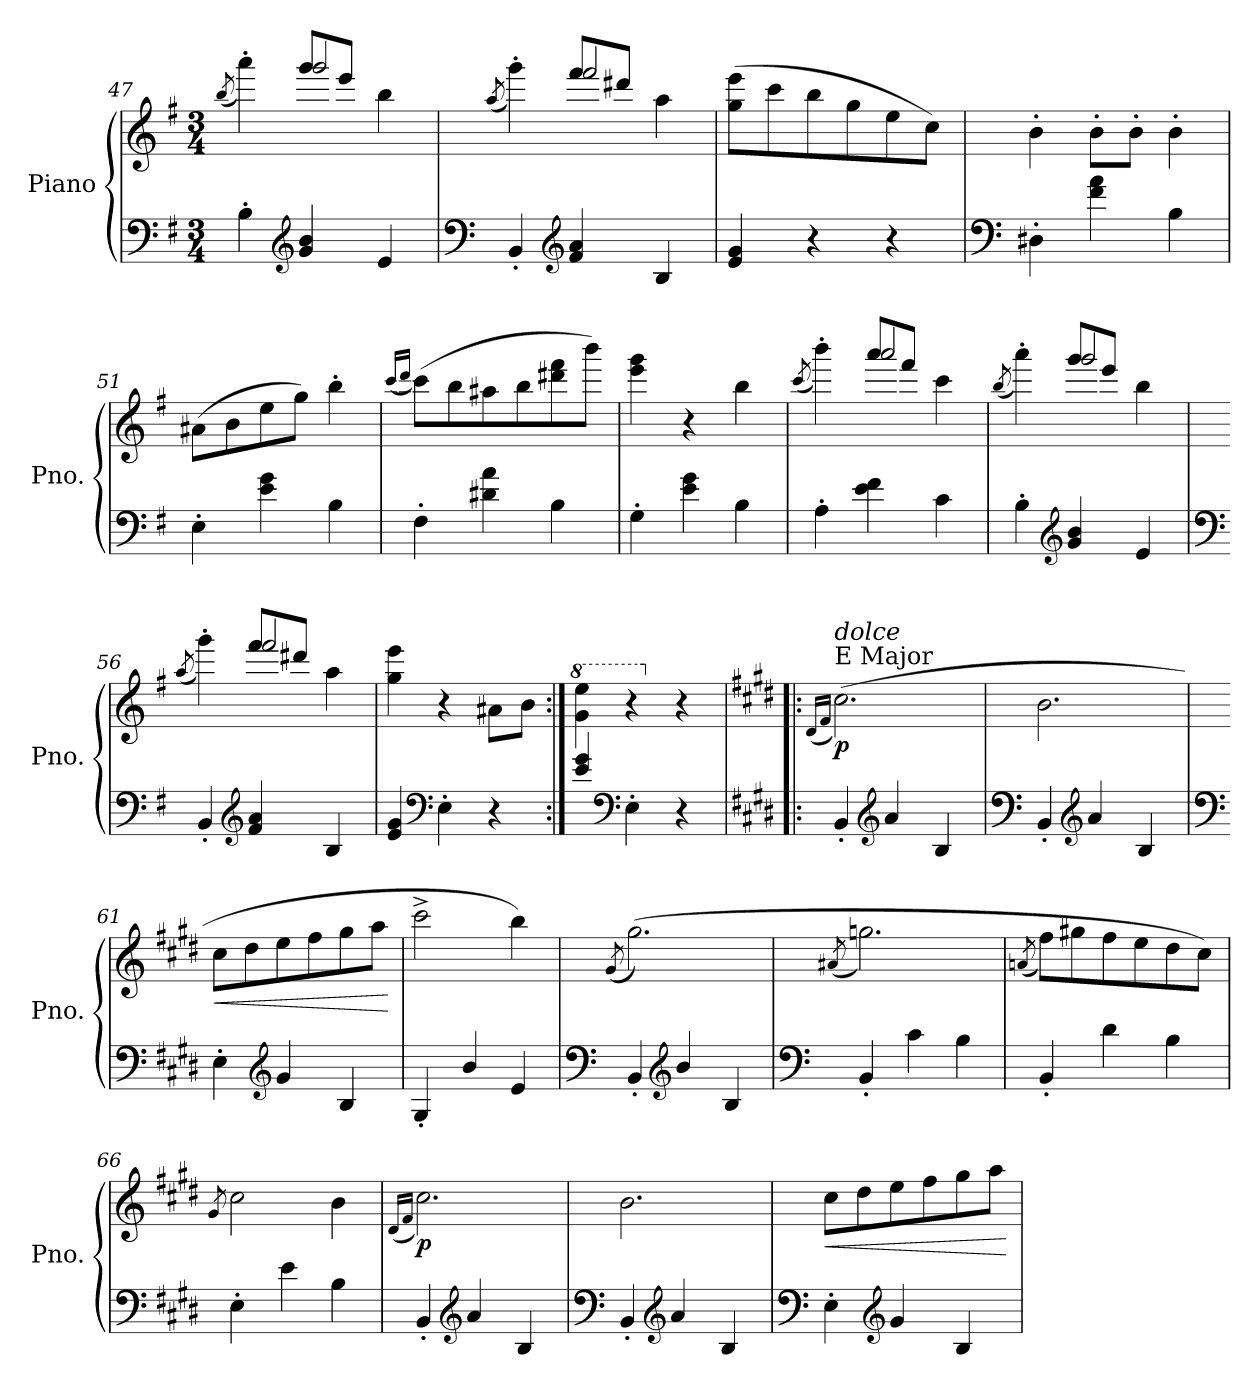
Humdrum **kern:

**kern	**kern	**dynam
*part1	*part1	*part1
*staff2	*staff1	*staff1/2
*I"Piano	*	*
*I'Pno.	*	*
*clefF4	*clefG2	*
*k[f#]	*k[f#]	*
*M3/4	*M3/4	*
=47	=47	=47
.	(<8qbb/	.
*	*^	*
4B'\	4aaa'\)	4ryy	.
*clefG2	*	*	*
4g/ 4b/	8ggg/L	2ggg/	.
.	8eee/J	.	.
4e/	4bb\	.	.
=48	=48	=48	=48
*clefF4	*	*	*
.	(<8qaa/	.	.
4BB'/	4ggg'\)	4ryy	.
*clefG2	*	*	*
4f#/ 4a/	8fff#/L	2fff#/	.
.	8ddd#X/J	.	.
4B/	4aa\	.	.
*	*v	*v	*
=49	=49	=49
4e/ 4g/	(>8gg\ 8eee\L	.
.	8ccc\	.
4r	8bb\	.
.	8gg\	.
4r	8ee\	.
.	8cc\J)	.
!!LO:LB:g=z
=50	=50	=50
*clefF4	*	*
4D#X'\	4b'\	.
4f#\ 4a\	8b'\L	.
.	8b'\J	.
4B\	4b'\	.
=51	=51	=51
4E'\	(>8a#X\L	.
.	8b\	.
4e\ 4g\	8ee\	.
.	8gg\J)	.
4B\	4bb'\	.
=52	=52	=52
.	(<16qccc/LL	.
.	16qddd/JJ	.
4F#'\	(>8ccc\L)	.
.	8bb\	.
4d#X\ 4a\	8aa#X\	.
.	8bb\	.
4B\	8ddd#X\ 8fff#\	.
.	8bbb\J)	.
=53	=53	=53
4G'\	4eee\ 4ggg\	.
4e\ 4g\	4r	.
4B\	4bb\	.
=54	=54	=54
.	(<8qccc/	.
*	*^	*
4A'\	4bbb'\)	4ryy	.
4e\ 4f#\	8aaa/L	2aaa/	.
.	8fff#/J	.	.
4c\	4ccc\	.	.
=55	=55	=55	=55
.	(<8qbb/	.	.
4B'\	4aaa'\)	4ryy	.
*clefG2	*	*	*
4g/ 4b/	8ggg/L	2ggg/	.
.	8eee/J	.	.
4e/	4bb\	.	.
!!LO:LB:g=z	!!
=56	=56	=56	=56
*clefF4	*	*	*
.	(<8qaa/	.	.
4BB'/	4ggg'\)	4ryy	.
*clefG2	*	*	*
4f#/ 4a/	8fff#/L	2fff#/	.
.	8ddd#X/J	.	.
4B/	4aa\	.	.
*	*v	*v	*
=57	=57	=57
4e/ 4g/	4gg\ 4eee\	.
*clefF4	*	*
4E'\	4r	.
4r	8a#X\L	.
.	8b\J	.
=58:|!	=58:|!	=58:|!
*	*8va	*
4e/ 4g/	4gg\ 4eee\	.
*clefF4	*	*
4E'\	4r	.
*	*X8va	*
4r	4r	.
=59!|:	=59!|:	=59!|:
*k[f#c#g#d#]	*k[f#c#g#d#]	*
.	(<16qd#/LL	.
.	16qf#/JJ	.
!	!LO:TX:a:t=E Major	!
!	!LO:TX:a:i:t=dolce	!
!	!	!LO:DY:b
4BB'/	(>2.cc#\)	p
*clefG2	*	*
4a/	.	.
4B/	.	.
=60	=60	=60
*clefF4	*	*
4BB'/	2.b\	.
*clefG2	*	*
4a/	.	.
4B/	.	.
!!LO:LB:g=z
=61	=61	=61
*clefF4	*	*
!	!	!LO:HP:b
4E'\	8cc#\L	<
.	8dd#\	.
*clefG2	*	*
4g#/	8ee\	.
.	8ff#\	.
4B/	8gg#\	.
.	8aa\J	.
.	.	[
=62	=62	=62
4G#'/	2ccc#^\	.
4b/	.	.
4e/	4bb\)	.
=63	=63	=63
*clefF4	*	*
.	(<8qg#/	.
4BB'/	(>2.gg#\)	.
*clefG2	*	*
4b/	.	.
4B/	.	.
=64	=64	=64
*clefF4	*	*
.	(<8qa#X/	.
4BB'/	2.ggn\)	.
4c#\	.	.
4B\	.	.
=65	=65	=65
.	(<8qan/	.
4BB'/	8ff#\L)	.
.	8gg#X\	.
4d#\	8ff#\	.
.	8ee\	.
4B\	8dd#\	.
.	8cc#\J)	.
=66	=66	=66
.	8qg#/	.
4E'\	2cc#\	.
4e\	.	.
4B\	4b\	.
!!LO:PB:g=z
=67	=67	=67
.	(<16qd#/LL	.
.	16qf#/JJ	.
!	!	!LO:DY:b
4BB'/	2.cc#\)	p
*clefG2	*	*
4a/	.	.
4B/	.	.
=68	=68	=68
*clefF4	*	*
4BB'/	2.b\	.
*clefG2	*	*
4a/	.	.
4B/	.	.
=69	=69	=69
*clefF4	*	*
!	!	!LO:HP:b
4E'\	8cc#\L	<
.	8dd#\	.
*clefG2	*	*
4g#/	8ee\	.
.	8ff#\	.
4B/	8gg#\	.
.	8aa\J	.
.	.	[
=	=	=
*-	*-	*-
